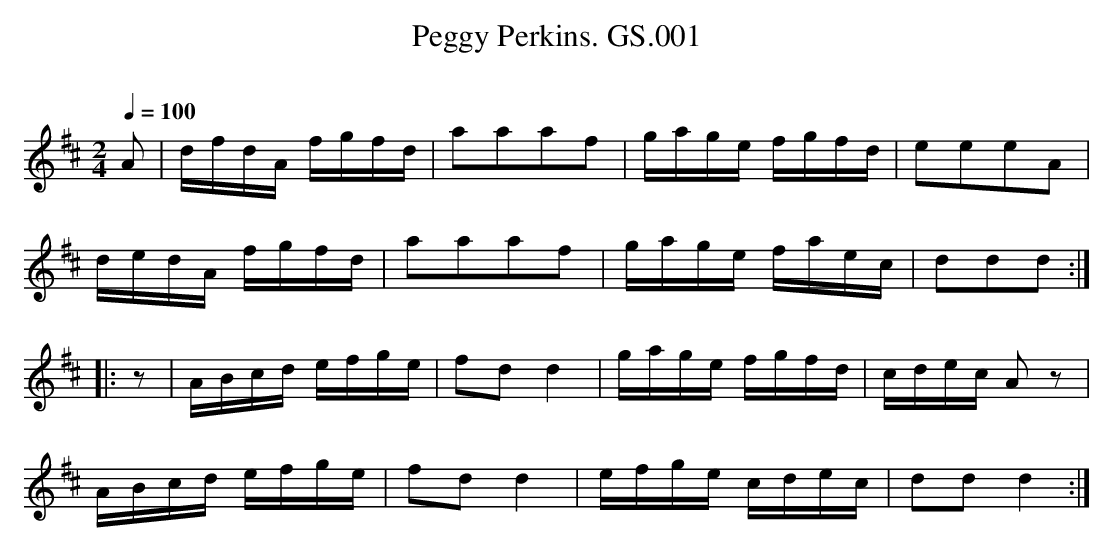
X:1
T:Peggy Perkins. GS.001
M:2/4
L:1/16
Q:1/4=100
O:
K:D major
A2 | dfdA fgfd | a2a2a2f2 | gage fgfd | e2e2e2A2 |
dedA fgfd | a2a2a2f2 | gage faec | d2d2d2 :|
|:z2|ABcd efge | f2d2 d4 | gage fgfd | cdec A2 z2 |
ABcd efge | f2d2 d4 | efge cdec | d2d2 d4 :|
